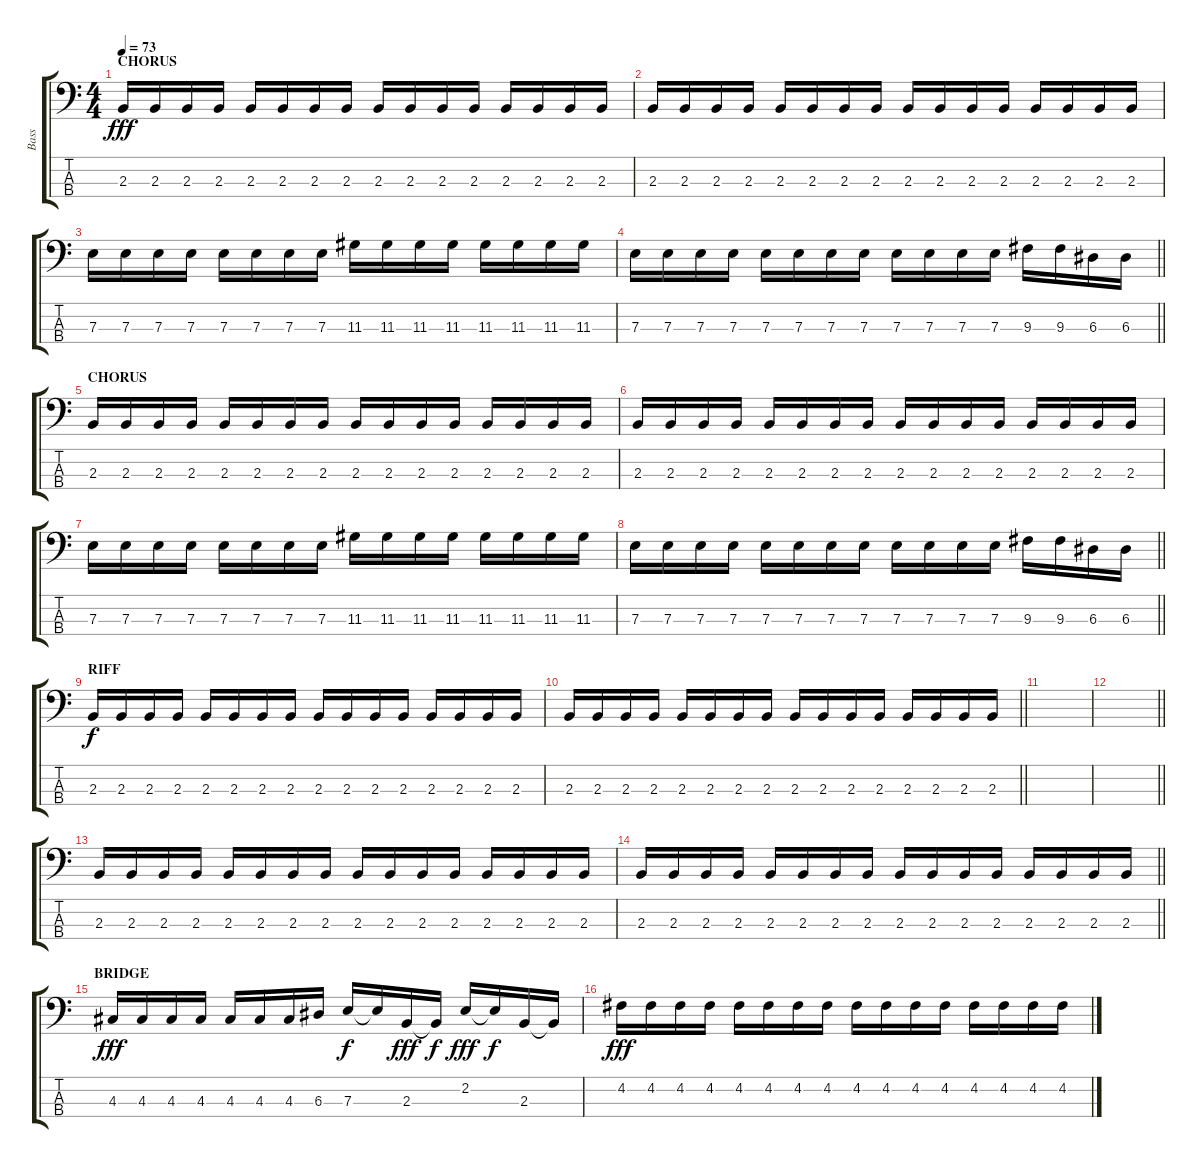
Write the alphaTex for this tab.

\track ("Bass" "Bass") {instrument electricbassfinger}
\staff {score tabs}
\tuning (G2 D2 A1 E1) {hide}
\ts (4 4)
\section ("" "CHORUS")
\tempo 73
\clef f4
\ks c
2.3.16{dy fff} 2.3.16 2.3.16 2.3.16 2.3.16 2.3.16 2.3.16 2.3.16 2.3.16 2.3.16 2.3.16 2.3.16 2.3.16 2.3.16 2.3.16 2.3.16 |
2.3.16 2.3.16 2.3.16 2.3.16 2.3.16 2.3.16 2.3.16 2.3.16 2.3.16 2.3.16 2.3.16 2.3.16 2.3.16 2.3.16 2.3.16 2.3.16 |
7.3.16 7.3.16 7.3.16 7.3.16 7.3.16 7.3.16 7.3.16 7.3.16 11.3.16 11.3.16 11.3.16 11.3.16 11.3.16 11.3.16 11.3.16 11.3.16 |
\barLineRight lightlight
7.3.16 7.3.16 7.3.16 7.3.16 7.3.16 7.3.16 7.3.16 7.3.16 7.3.16 7.3.16 7.3.16 7.3.16 9.3.16 9.3.16 6.3.16 6.3.16 |
\section ("" "CHORUS")
2.3.16 2.3.16 2.3.16 2.3.16 2.3.16 2.3.16 2.3.16 2.3.16 2.3.16 2.3.16 2.3.16 2.3.16 2.3.16 2.3.16 2.3.16 2.3.16 |
2.3.16 2.3.16 2.3.16 2.3.16 2.3.16 2.3.16 2.3.16 2.3.16 2.3.16 2.3.16 2.3.16 2.3.16 2.3.16 2.3.16 2.3.16 2.3.16 |
7.3.16 7.3.16 7.3.16 7.3.16 7.3.16 7.3.16 7.3.16 7.3.16 11.3.16 11.3.16 11.3.16 11.3.16 11.3.16 11.3.16 11.3.16 11.3.16 |
\barLineRight lightlight
7.3.16 7.3.16 7.3.16 7.3.16 7.3.16 7.3.16 7.3.16 7.3.16 7.3.16 7.3.16 7.3.16 7.3.16 9.3.16 9.3.16 6.3.16 6.3.16 |
\section ("" "RIFF")
2.3.16{dy f} 2.3.16 2.3.16 2.3.16 2.3.16 2.3.16 2.3.16 2.3.16 2.3.16 2.3.16 2.3.16 2.3.16 2.3.16 2.3.16 2.3.16 2.3.16 |
\barLineRight lightlight
2.3.16 2.3.16 2.3.16 2.3.16 2.3.16 2.3.16 2.3.16 2.3.16 2.3.16 2.3.16 2.3.16 2.3.16 2.3.16 2.3.16 2.3.16 2.3.16 |
\section ("" "")
|
\barLineRight lightlight
|
2.3.16 2.3.16 2.3.16 2.3.16 2.3.16 2.3.16 2.3.16 2.3.16 2.3.16 2.3.16 2.3.16 2.3.16 2.3.16 2.3.16 2.3.16 2.3.16 |
\barLineRight lightlight
2.3.16 2.3.16 2.3.16 2.3.16 2.3.16 2.3.16 2.3.16 2.3.16 2.3.16 2.3.16 2.3.16 2.3.16 2.3.16 2.3.16 2.3.16 2.3.16 |
\section ("" "BRIDGE ")
4.3.16{dy fff} 4.3.16 4.3.16 4.3.16 4.3.16 4.3.16 4.3.16 6.3.16 7.3.16{dy f} 7.3{t}.16 2.3.16{dy fff} 2.3{t}.16{dy f} 2.2.16{dy fff} 2.2{t}.16{dy f} 2.3.16 2.3{t}.16 |
4.2.16{dy fff} 4.2.16 4.2.16 4.2.16 4.2.16 4.2.16 4.2.16 4.2.16 4.2.16 4.2.16 4.2.16 4.2.16 4.2.16 4.2.16 4.2.16 4.2.16
